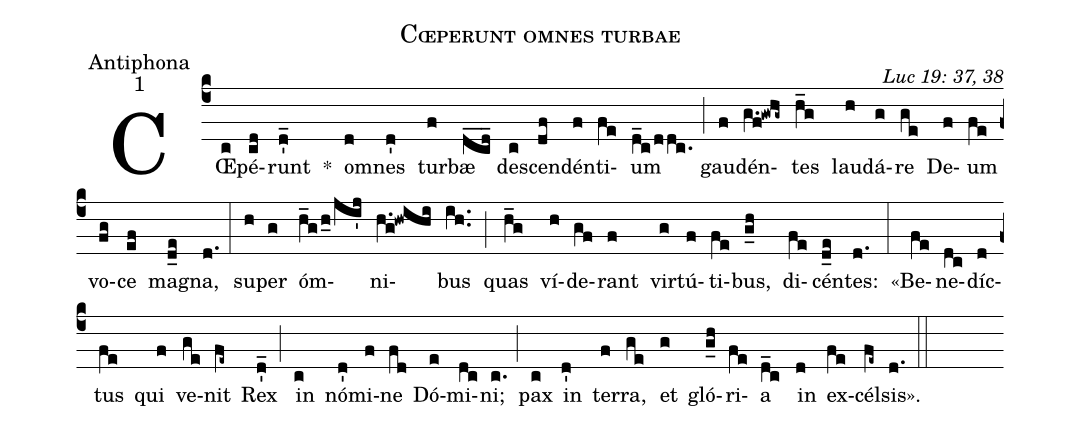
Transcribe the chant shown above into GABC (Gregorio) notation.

name: Cœperunt omnes turbae;
office-part: Antiphona;
mode: 1;
commentary: Luc 19: 37, 38;
%%
(c4) CŒ(c)pé(cd)runt(d_') *() om(d)nes(d') tur(f)bæ(dcd___) de(c)scen(df)dén(f)ti(fe)um(d_c/ddc.) (;) gau(f)dén(g.f!gwhg~)tes(h_g) lau(h)dá(g)re(ge) De(f)um(fe) vo(fg)ce(ef) ma(d_e)gna,(d.) (:)
su(h)per(g) óm(h_g/h_0/ji'j)ni(h.g!hwihi)bus(ih..) (;) quas(h_g) ví(h)de(gf)rant(f) vir(g)tú(f)ti(fe)bus,(g_h) di(fe)cén(d_e)tes:(d.) (:)
«Be(fe)ne(dc)díc(d)tus(fe) qui(f) ve(ge)nit(fe~) Rex(d_') (;) in(c) nó(d')mi(f)ne(fd) Dó(e)mi(dc)ni;(c.) (;) pax(c) in(d') ter(f)ra,(ge) et(g) gló(g_h)ri(fe)a(d_c) in(d) ex(fe)cél(fe~)sis».(d.) (::)
